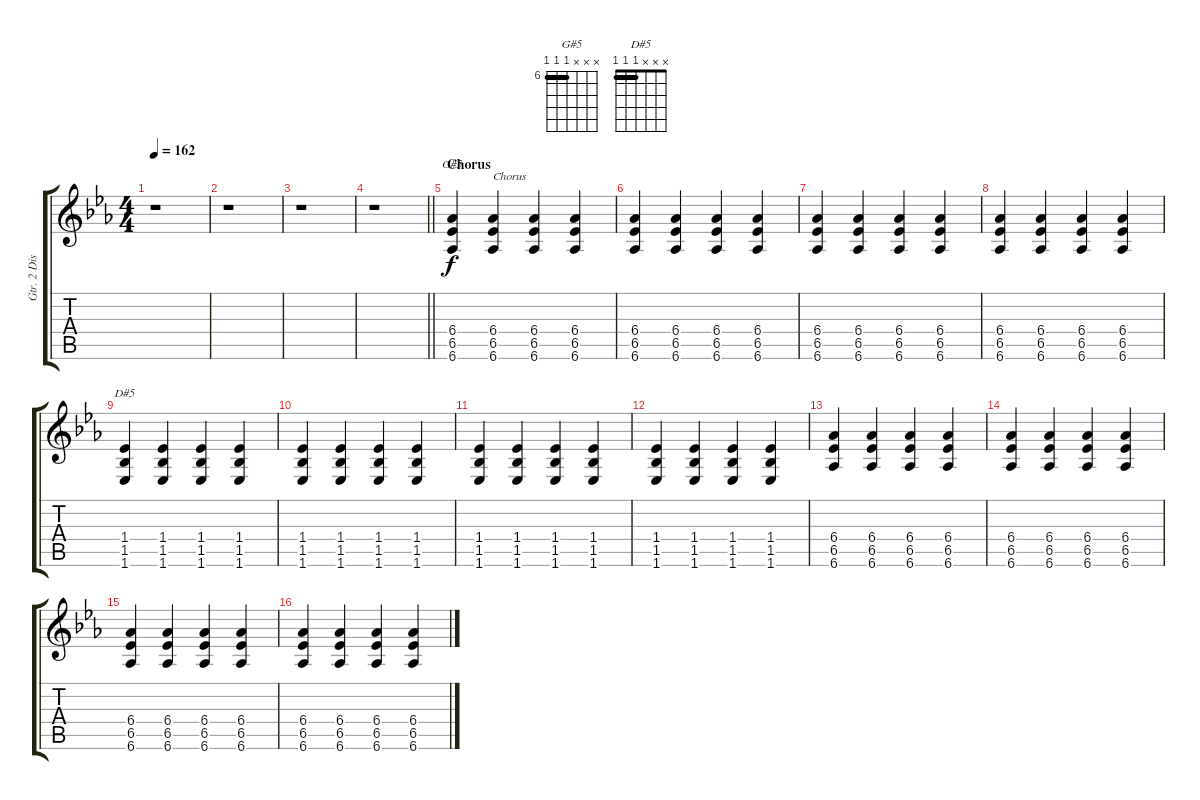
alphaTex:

\track ("Gtr. 2 Distortion" "Gtr. 2 Dis") {instrument distortionguitar}
\staff {score tabs}
\tuning (E4 B3 G3 D3 A2 D2) {hide}
\chord ("G#5" x x x 6 6 6) {firstfret 6 barre 6}
\chord ("D#5" x x x 1 1 1) {barre 1}
\ts (4 4)
\tempo 162
\clef g2
\ks eb
r.1{dy f} |
r.1 |
r.1 |
\barLineRight lightlight
r.1 |
\section ("" "Chorus")
(6.4 6.5 6.6).4{ch "G#5"} (6.4 6.5 6.6).4{txt "Chorus"} (6.4 6.5 6.6).4 (6.4 6.5 6.6).4 |
(6.4 6.5 6.6).4 (6.4 6.5 6.6).4 (6.4 6.5 6.6).4 (6.4 6.5 6.6).4 |
(6.4 6.5 6.6).4 (6.4 6.5 6.6).4 (6.4 6.5 6.6).4 (6.4 6.5 6.6).4 |
(6.4 6.5 6.6).4 (6.4 6.5 6.6).4 (6.4 6.5 6.6).4 (6.4 6.5 6.6).4 |
(1.4 1.5 1.6).4{ch "D#5"} (1.4 1.5 1.6).4 (1.4 1.5 1.6).4 (1.4 1.5 1.6).4 |
(1.4 1.5 1.6).4 (1.4 1.5 1.6).4 (1.4 1.5 1.6).4 (1.4 1.5 1.6).4 |
(1.4 1.5 1.6).4 (1.4 1.5 1.6).4 (1.4 1.5 1.6).4 (1.4 1.5 1.6).4 |
(1.4 1.5 1.6).4 (1.4 1.5 1.6).4 (1.4 1.5 1.6).4 (1.4 1.5 1.6).4 |
(6.4 6.5 6.6).4 (6.4 6.5 6.6).4 (6.4 6.5 6.6).4 (6.4 6.5 6.6).4 |
(6.4 6.5 6.6).4 (6.4 6.5 6.6).4 (6.4 6.5 6.6).4 (6.4 6.5 6.6).4 |
(6.4 6.5 6.6).4 (6.4 6.5 6.6).4 (6.4 6.5 6.6).4 (6.4 6.5 6.6).4 |
(6.4 6.5 6.6).4 (6.4 6.5 6.6).4 (6.4 6.5 6.6).4 (6.4 6.5 6.6).4
